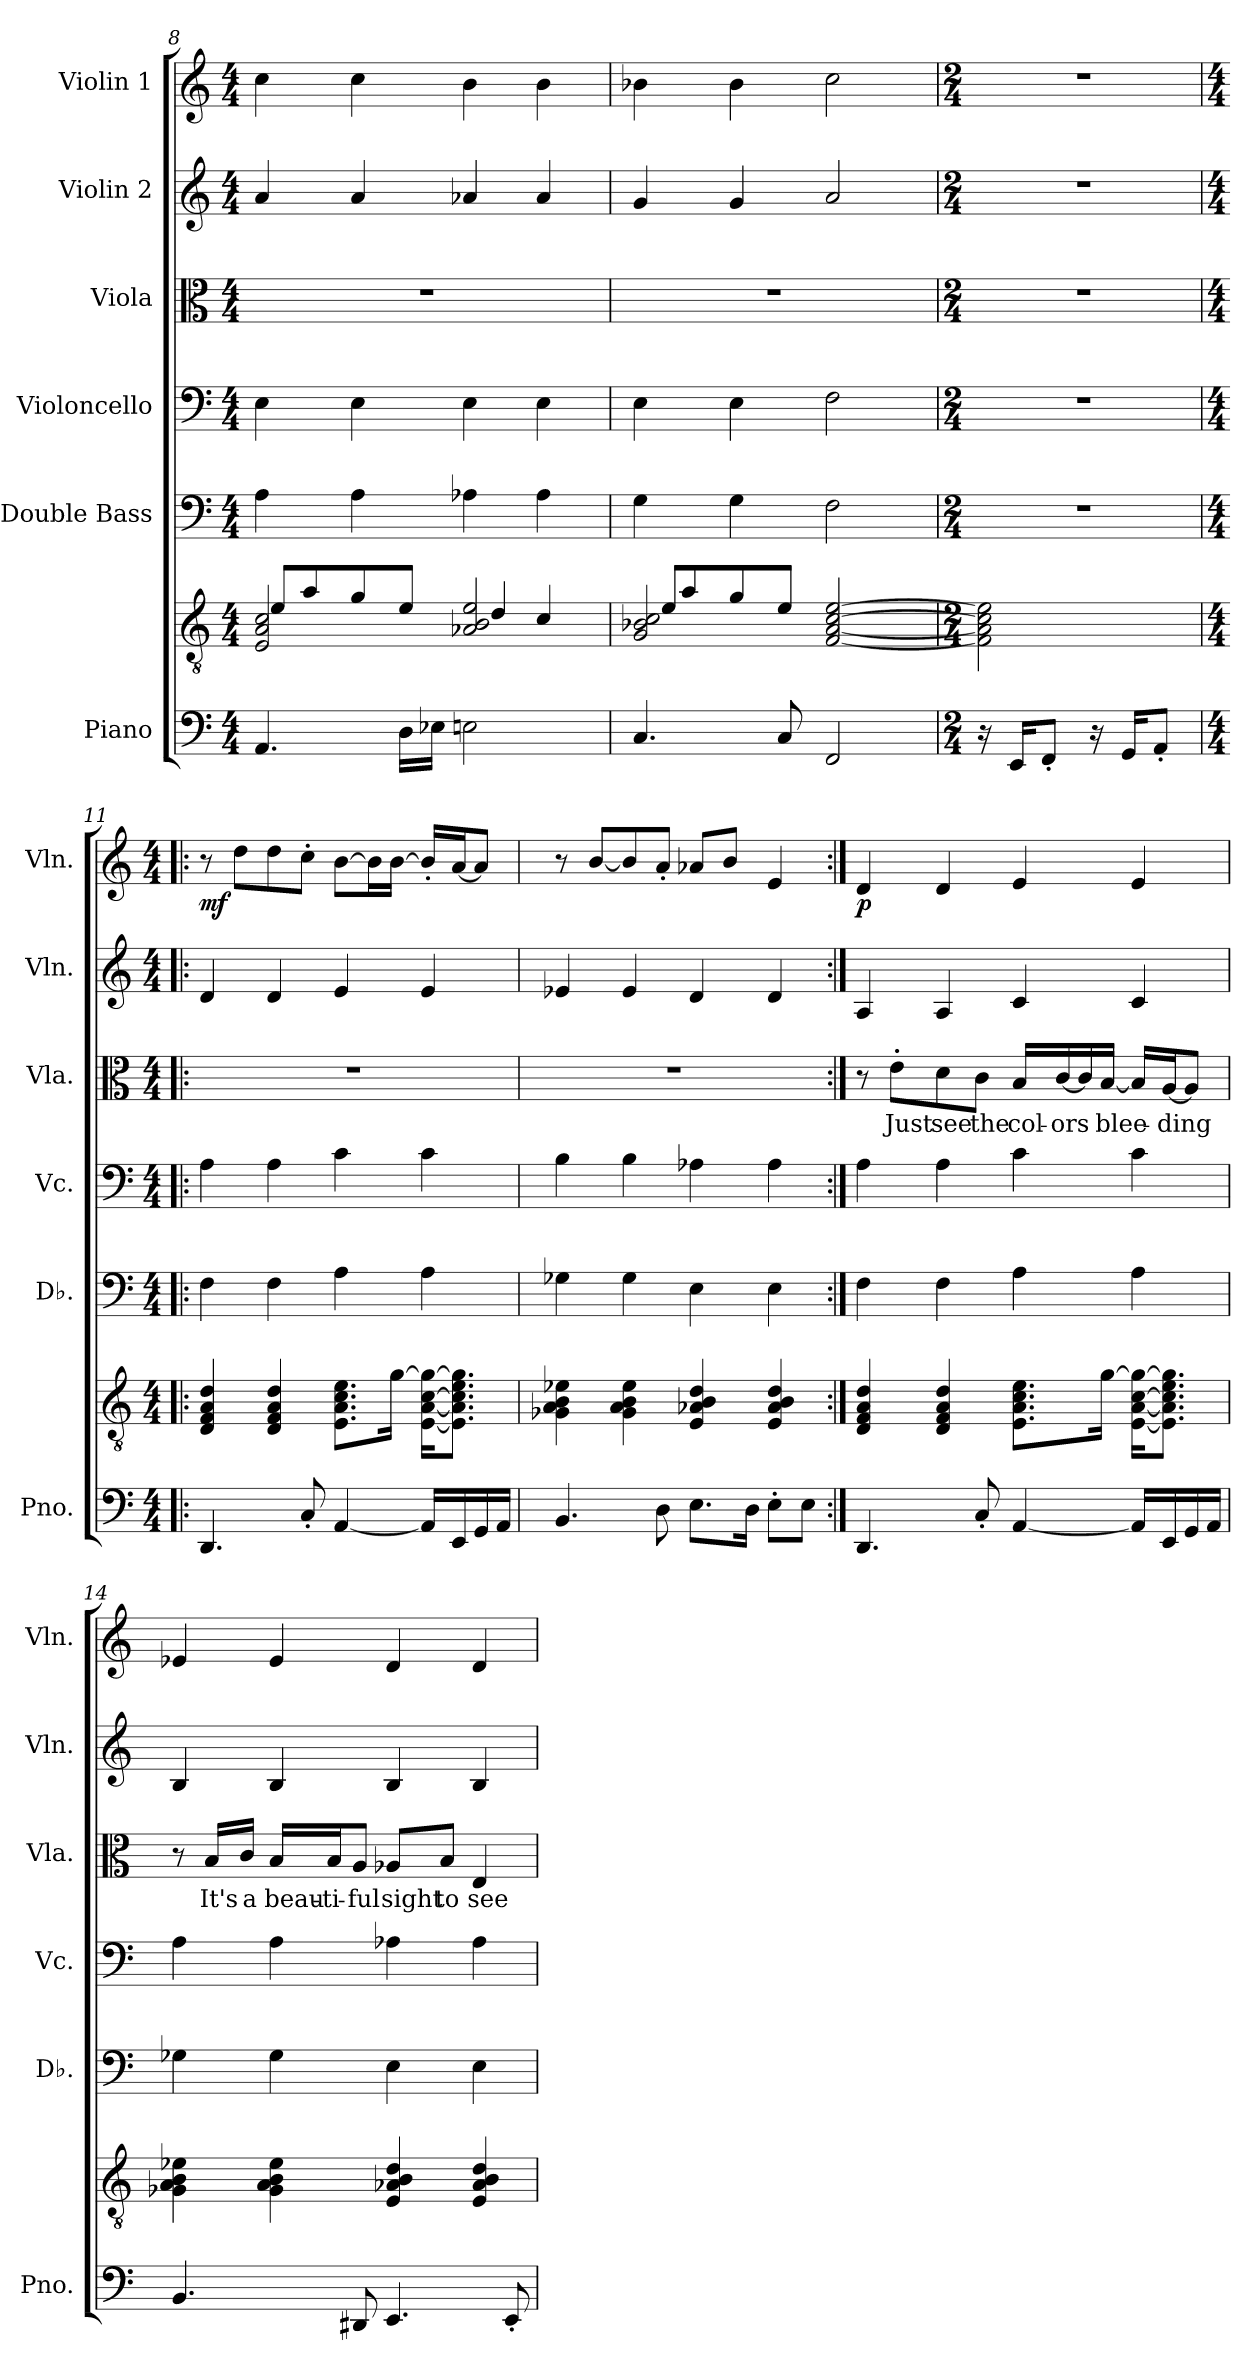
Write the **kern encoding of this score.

**kern	**kern	**kern	**kern	**kern	**text	**kern	**kern	**dynam
*part6	*part6	*part5	*part4	*part3	*part3	*part2	*part1	*part1
*staff7	*staff6	*staff5	*staff4	*staff3	*staff3	*staff2	*staff1	*staff1
*I"Piano	*	*I"Double Bass	*I"Violoncello	*I"Viola	*	*I"Violin 2	*I"Violin 1	*
*I'Pno.	*	*I'Db.	*I'Vc.	*I'Vla.	*	*I'Vln.	*I'Vln.	*
*clefF4	*clefGv2	*clefF4	*clefF4	*clefC3	*	*clefG2	*clefG2	*
*	*	*ITrd7c12	*	*	*	*	*	*
*k[]	*k[]	*k[]	*k[]	*k[]	*	*k[]	*k[]	*
*M4/4	*M4/4	*M4/4	*M4/4	*M4/4	*	*M4/4	*M4/4	*
=8	=8	=8	=8	=8	=8	=8	=8	=8
*	*^	*	*	*	*	*	*	*
4.AA/	2E/ 2A/ 2c/	8e/L	4AA\	4E\	1r	.	4a/	4cc\	.
.	.	8a/	.	.	.	.	.	.	.
.	.	8g/	4AA\	4E\	.	.	4a/	4cc\	.
16D\LL	.	8e/J	.	.	.	.	.	.	.
16E-X\JJ	.	.	.	.	.	.	.	.	.
2En\	2A-X/ 2B/ 2e/	4d/	4AA-X\	4E\	.	.	4a-X/	4b\	.
.	.	4c/	4AA-\	4E\	.	.	4a-/	4b\	.
!!LO:PB:g=z
=9	=9	=9	=9	=9	=9	=9	=9	=9	=9
4.C/	2G/ 2B-X/ 2c/	8e/L	4GG\	4E\	1r	.	4g/	4b-X\	.
.	.	8a/	.	.	.	.	.	.	.
.	.	8g/	4GG\	4E\	.	.	4g/	4b-\	.
8C/	.	8e/J	.	.	.	.	.	.	.
2FF/	[2F/ [2A/ [2c/ [2e/	2ryy	2FF\	2F\	.	.	2a/	2cc\	.
*	*v	*v	*	*	*	*	*	*	*
=10	=10	=10	=10	=10	=10	=10	=10	=10
*M2/4	*M2/4	*M2/4	*M2/4	*M2/4	*	*M2/4	*M2/4	*
16r	2F\] 2A\] 2c\] 2e\]	2r	2r	2r	.	2r	2r	.
16EE/KL	.	.	.	.	.	.	.	.
8FF'/J	.	.	.	.	.	.	.	.
16r	.	.	.	.	.	.	.	.
16GG/KL	.	.	.	.	.	.	.	.
8AA'/J	.	.	.	.	.	.	.	.
=11!|:	=11!|:	=11!|:	=11!|:	=11!|:	=11!|:	=11!|:	=11!|:	=11!|:
*M4/4	*M4/4	*M4/4	*M4/4	*M4/4	*	*M4/4	*M4/4	*
!	!	!	!	!	!	!	!	!LO:DY:b
4.DD/	4D/ 4F/ 4A/ 4d/	4FF\	4A\	1r	.	4d/	8r	mf
.	.	.	.	.	.	.	8dd\L	.
.	4D/ 4F/ 4A/ 4d/	4FF\	4A\	.	.	4d/	8dd\	.
8C'/	.	.	.	.	.	.	8cc'\J	.
[4AA/	8.E\ 8.A\ 8.c\ 8.e\L	4AA\	4c\	.	.	4e/	[8b\L	.
.	.	.	.	.	.	.	16b\L]	.
.	[16g\Jk	.	.	.	.	.	[16b\JJ	.
16AA/LL]	[16E\ [16A\ [16c\ 16g\_KL	4AA\	4c\	.	.	4e/	16b'/LL]	.
16EE/	8.E\] 8.A\] 8.c\] 8.e\ 8.g\]J	.	.	.	.	.	[16a/J	.
16GG/	.	.	.	.	.	.	8a/J]	.
16AA/JJ	.	.	.	.	.	.	.	.
=12	=12	=12	=12	=12	=12	=12	=12	=12
4.BB/	4G-X\ 4A\ 4B\ 4e-X\	4GG-X\	4B\	1r	.	4e-X/	8r	.
.	.	.	.	.	.	.	[8b/L	.
.	4G-\ 4A\ 4B\ 4e-\	4GG-\	4B\	.	.	4e-/	8b/]	.
8D\	.	.	.	.	.	.	8a'/J	.
8.E\L	4E/ 4A-X/ 4B/ 4d/	4EE\	4A-X\	.	.	4d/	8a-X/L	.
.	.	.	.	.	.	.	8b/J	.
16D\Jk	.	.	.	.	.	.	.	.
8E'\L	4E/ 4A-/ 4B/ 4d/	4EE\	4A-\	.	.	4d/	4e/	.
8E\J	.	.	.	.	.	.	.	.
!!LO:PB:g=z
=13:|!	=13:|!	=13:|!	=13:|!	=13:|!	=13:|!	=13:|!	=13:|!	=13:|!
!	!	!	!	!	!	!	!	!LO:DY:b
4.DD/	4D/ 4F/ 4A/ 4d/	4FF\	4A\	8r	.	4A/	4d/	p
!	!	!	!	!	!LO:LY:b	!	!	!
.	.	.	.	8e'\L	Just	.	.	.
!	!	!	!	!	!LO:LY:b	!	!	!
.	4D/ 4F/ 4A/ 4d/	4FF\	4A\	8d\	see	4A/	4d/	.
!	!	!	!	!	!LO:LY:b	!	!	!
8C'/	.	.	.	8c\J	the	.	.	.
!	!	!	!	!	!LO:LY:b	!	!	!
[4AA/	8.E\ 8.A\ 8.c\ 8.e\L	4AA\	4c\	16B/LL	col-	4c/	4e/	.
!	!	!	!	!	!LO:LY:b	!	!	!
.	.	.	.	[16c/	-ors	.	.	.
.	.	.	.	16c/]	.	.	.	.
!	!	!	!	!	!LO:LY:b	!	!	!
.	[16g\Jk	.	.	[16B/JJ	blee-	.	.	.
16AA/LL]	[16E\ [16A\ [16c\ 16g\_KL	4AA\	4c\	16B/LL]	.	4c/	4e/	.
!	!	!	!	!	!LO:LY:b	!	!	!
16EE/	8.E\] 8.A\] 8.c\] 8.e\ 8.g\]J	.	.	[16A/J	ding	.	.	.
16GG/	.	.	.	8A/J]	.	.	.	.
16AA/JJ	.	.	.	.	.	.	.	.
=14	=14	=14	=14	=14	=14	=14	=14	=14
4.BB/	4G-X\ 4A\ 4B\ 4e-X\	4GG-X\	4A\	8r	.	4B/	4e-X/	.
!	!	!	!	!	!LO:LY:b	!	!	!
.	.	.	.	16B/LL	It's	.	.	.
!	!	!	!	!	!LO:LY:b	!	!	!
.	.	.	.	16c/JJ	a	.	.	.
!	!	!	!	!	!LO:LY:b	!	!	!
.	4G-\ 4A\ 4B\ 4e-\	4GG-\	4A\	16B/LL	beau-	4B/	4e-/	.
!	!	!	!	!	!LO:LY:b	!	!	!
.	.	.	.	16B/J	-ti-	.	.	.
!	!	!	!	!	!LO:LY:b	!	!	!
8DD#X/	.	.	.	8A/J	-ful	.	.	.
!	!	!	!	!	!LO:LY:b	!	!	!
4.EE/	4E/ 4A-X/ 4B/ 4d/	4EE\	4A-X\	8A-X/L	sight	4B/	4d/	.
!	!	!	!	!	!LO:LY:b	!	!	!
.	.	.	.	8B/J	to	.	.	.
!	!	!	!	!	!LO:LY:b	!	!	!
.	4E/ 4A-/ 4B/ 4d/	4EE\	4A-\	4E/	see	4B/	4d/	.
8EE'/	.	.	.	.	.	.	.	.
=	=	=	=	=	=	=	=	=
*-	*-	*-	*-	*-	*-	*-	*-	*-
